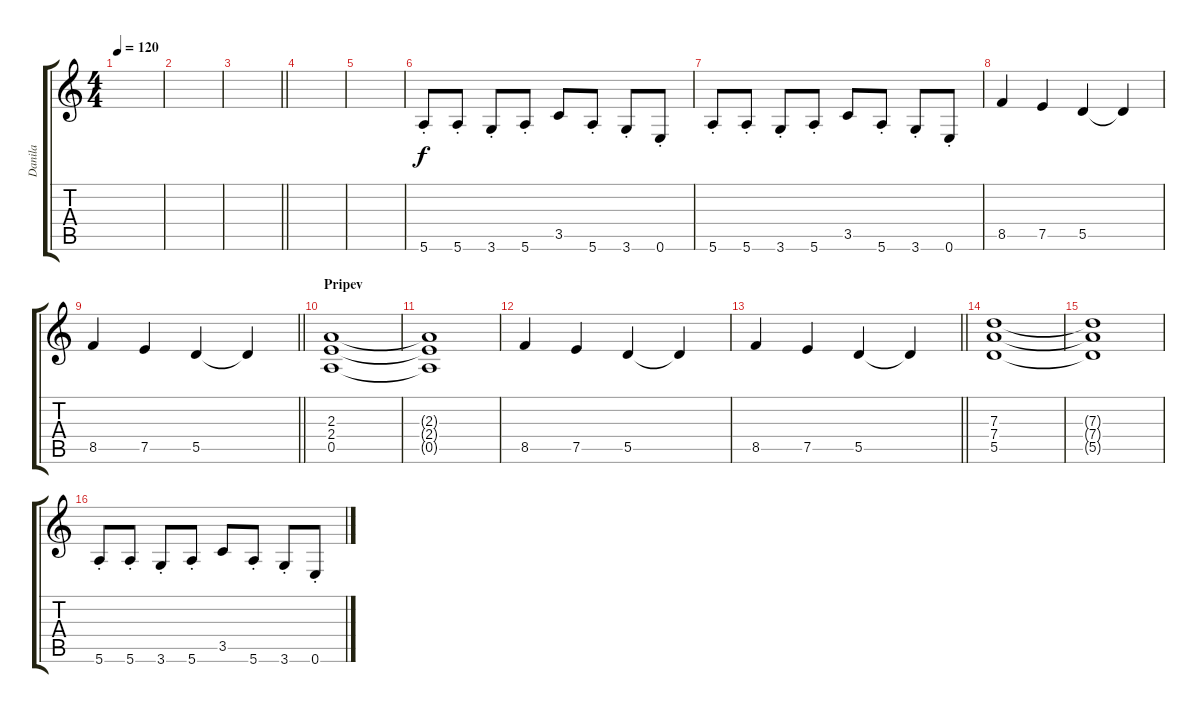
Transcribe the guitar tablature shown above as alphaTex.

\track ("Danila" "Danila") {instrument acousticguitarsteel}
\staff {score tabs}
\tuning (E4 B3 G3 D3 A2 E2) {hide}
\ts (4 4)
\tempo 120
\clef g2
\ks c
|
|
\barLineRight lightlight
|
|
|
5.6{st}.8 5.6{st}.8 3.6{st}.8 5.6{st}.8 3.5.8 5.6{st}.8 3.6{st}.8 0.6{st}.8 |
5.6{st}.8 5.6{st}.8 3.6{st}.8 5.6{st}.8 3.5.8 5.6{st}.8 3.6{st}.8 0.6{st}.8 |
8.5.4 7.5.4 5.5.4 5.5{t}.4 |
\barLineRight lightlight
8.5.4 7.5.4 5.5.4 5.5{t}.4 |
\section ("" "Pripev")
(2.3 2.4 0.5).1 |
(2.3{t} 2.4{t} 0.5{t}).1 |
8.5.4 7.5.4 5.5.4 5.5{t}.4 |
\barLineRight lightlight
8.5.4 7.5.4 5.5.4 5.5{t}.4 |
(7.3 7.4 5.5).1 |
(7.3{t} 7.4{t} 5.5{t}).1 |
5.6{st}.8 5.6{st}.8 3.6{st}.8 5.6{st}.8 3.5.8 5.6{st}.8 3.6{st}.8 0.6{st}.8
